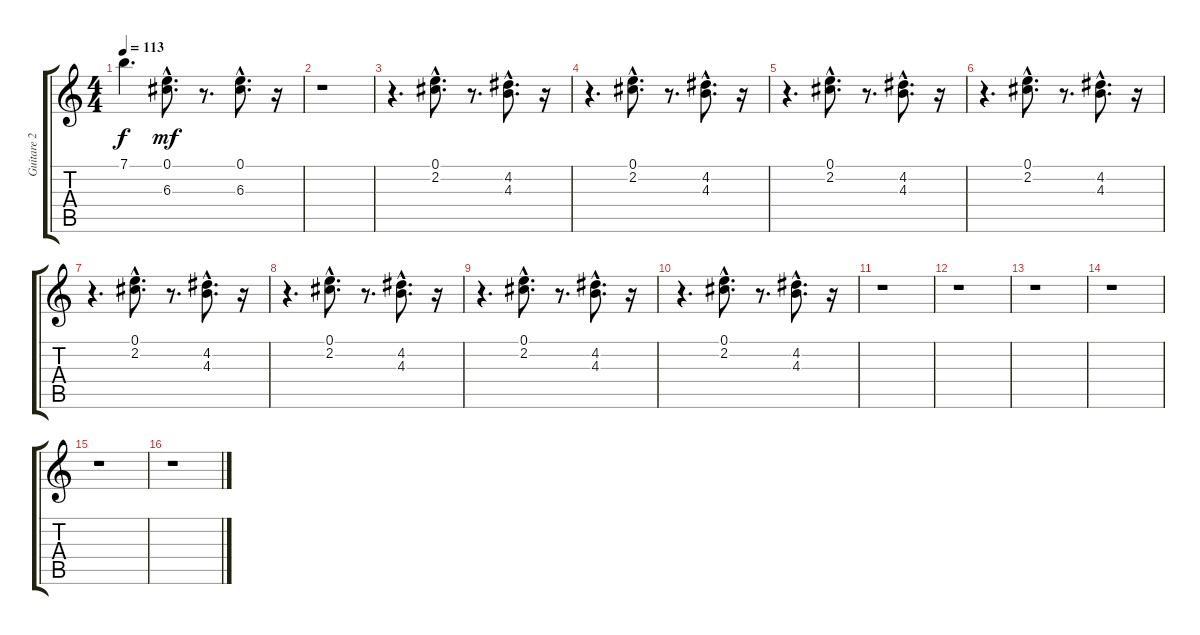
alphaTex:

\track ("Guitare 2" "Guitare 2") {instrument acousticguitarsteel}
\staff {score tabs}
\tuning (E4 B3 G3 D3 A2 E2) {hide}
\ts (4 4)
\tempo 113
\clef g2
\ks c
7.1{t}.4{d dy f} (0.1{hac} 6.3{hac}).8{d dy mf} r.8{d} (0.1{hac} 6.3{hac}).8{d} r.16 |
r.1 |
r.4{d} (0.1{hac} 2.2{hac}).8{d} r.8{d} (4.2{hac} 4.3{hac}).8{d} r.16 |
r.4{d} (0.1{hac} 2.2{hac}).8{d} r.8{d} (4.2{hac} 4.3{hac}).8{d} r.16 |
r.4{d} (0.1{hac} 2.2{hac}).8{d} r.8{d} (4.2{hac} 4.3{hac}).8{d} r.16 |
r.4{d} (0.1{hac} 2.2{hac}).8{d} r.8{d} (4.2{hac} 4.3{hac}).8{d} r.16 |
r.4{d} (0.1{hac} 2.2{hac}).8{d} r.8{d} (4.2{hac} 4.3{hac}).8{d} r.16 |
r.4{d} (0.1{hac} 2.2{hac}).8{d} r.8{d} (4.2{hac} 4.3{hac}).8{d} r.16 |
r.4{d} (0.1{hac} 2.2{hac}).8{d} r.8{d} (4.2{hac} 4.3{hac}).8{d} r.16 |
r.4{d} (0.1{hac} 2.2{hac}).8{d} r.8{d} (4.2{hac} 4.3{hac}).8{d} r.16 |
r.1 |
r.1 |
r.1 |
r.1 |
r.1 |
r.1
